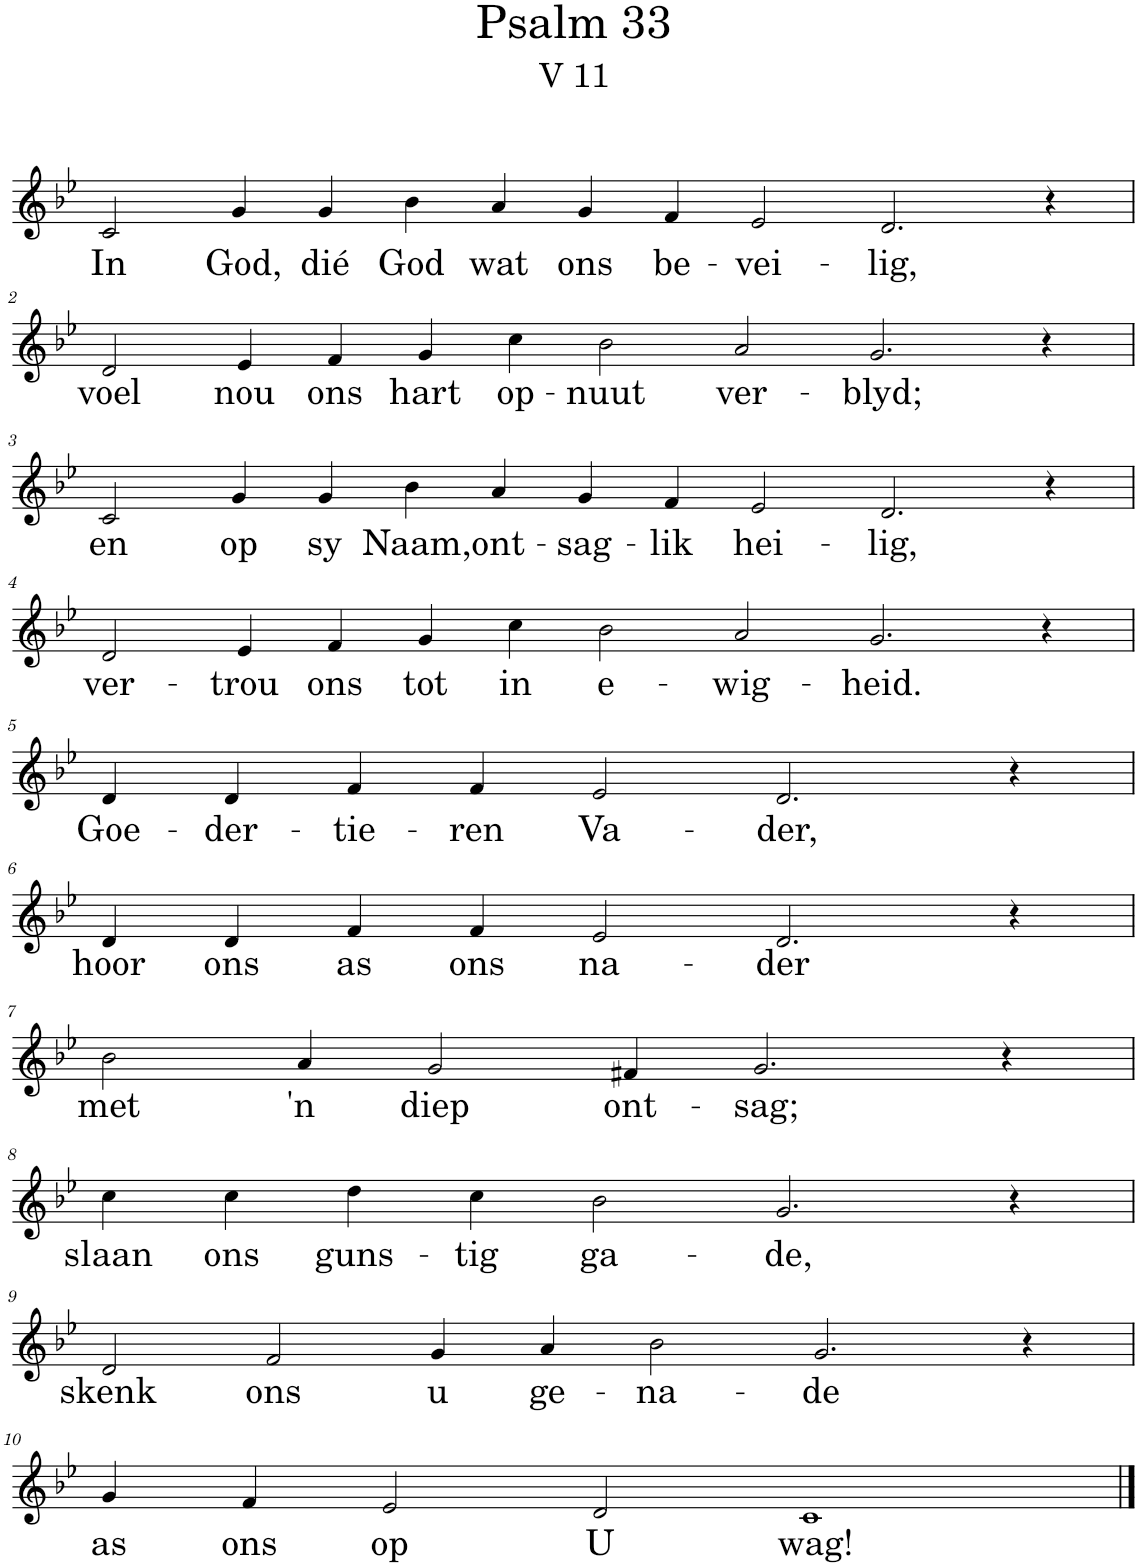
**kern	**text
*part1	*part1
*staff1	*staff1
*I"Pipe Organ	*
*I'Org.	*
*clefG2	*
*k[b-e-]	*
*M14/4	*
=1	=1
!	!LO:LY:b
2c/	In
!	!LO:LY:b
4g/	God,
!	!LO:LY:b
4g/	dié
!	!LO:LY:b
4b-\	God
!	!LO:LY:b
4a/	wat
!	!LO:LY:b
4g/	ons
!	!LO:LY:b
4f/	be-
!	!LO:LY:b
2e-/	-vei-
!	!LO:LY:b
2.d/	-lig,
4r	.
!!LO:LB:g=z
=2	=2
!	!LO:LY:b
2d/	voel
!	!LO:LY:b
4e-/	nou
!	!LO:LY:b
4f/	ons
!	!LO:LY:b
4g/	hart
!	!LO:LY:b
4cc\	op-
!	!LO:LY:b
2b-\	-nuut
!	!LO:LY:b
2a/	ver-
!	!LO:LY:b
2.g/	-blyd;
4r	.
!!LO:LB:g=z
=3	=3
!	!LO:LY:b
2c/	en
!	!LO:LY:b
4g/	op
!	!LO:LY:b
4g/	sy
!	!LO:LY:b
4b-\	Naam,
!	!LO:LY:b
4a/	ont-
!	!LO:LY:b
4g/	-sag-
!	!LO:LY:b
4f/	-lik
!	!LO:LY:b
2e-/	hei-
!	!LO:LY:b
2.d/	-lig,
4r	.
!!LO:LB:g=z
=4	=4
!	!LO:LY:b
2d/	ver-
!	!LO:LY:b
4e-/	-trou
!	!LO:LY:b
4f/	ons
!	!LO:LY:b
4g/	tot
!	!LO:LY:b
4cc\	in
!	!LO:LY:b
2b-\	e-
!	!LO:LY:b
2a/	-wig-
!	!LO:LY:b
2.g/	-heid.
4r	.
!!LO:LB:g=z
=5	=5
*M10/4	*
!	!LO:LY:b
4d/	Goe-
!	!LO:LY:b
4d/	-der-
!	!LO:LY:b
4f/	-tie-
!	!LO:LY:b
4f/	-ren
!	!LO:LY:b
2e-/	Va-
!	!LO:LY:b
2.d/	-der,
4r	.
!!LO:LB:g=z
=6	=6
!	!LO:LY:b
4d/	hoor
!	!LO:LY:b
4d/	ons
!	!LO:LY:b
4f/	as
!	!LO:LY:b
4f/	ons
!	!LO:LY:b
2e-/	na-
!	!LO:LY:b
2.d/	der
4r	.
!!LO:LB:g=z
=7	=7
!	!LO:LY:b
2b-\	met
!	!LO:LY:b
4a/	'n
!	!LO:LY:b
2g/	diep
!	!LO:LY:b
4f#X/	ont-
!	!LO:LY:b
2.g/	-sag;
4r	.
!!LO:LB:g=z
=8	=8
!	!LO:LY:b
4cc\	slaan
!	!LO:LY:b
4cc\	ons
!	!LO:LY:b
4dd\	guns-
!	!LO:LY:b
4cc\	-tig
!	!LO:LY:b
2b-\	ga-
!	!LO:LY:b
2.g/	-de,
4r	.
!!LO:LB:g=z
=9	=9
*M12/4	*
!	!LO:LY:b
2d/	skenk
!	!LO:LY:b
2f/	ons
!	!LO:LY:b
4g/	u
!	!LO:LY:b
4a/	ge-
!	!LO:LY:b
2b-\	-na-
!	!LO:LY:b
2.g/	-de
4r	.
!!LO:LB:g=z
=10	=10
*M10/4	*
!	!LO:LY:b
4g/	as
!	!LO:LY:b
4f/	ons
!	!LO:LY:b
2e-/	op
!	!LO:LY:b
2d/	U
!	!LO:LY:b
1c	wag!
==	==
*-	*-
